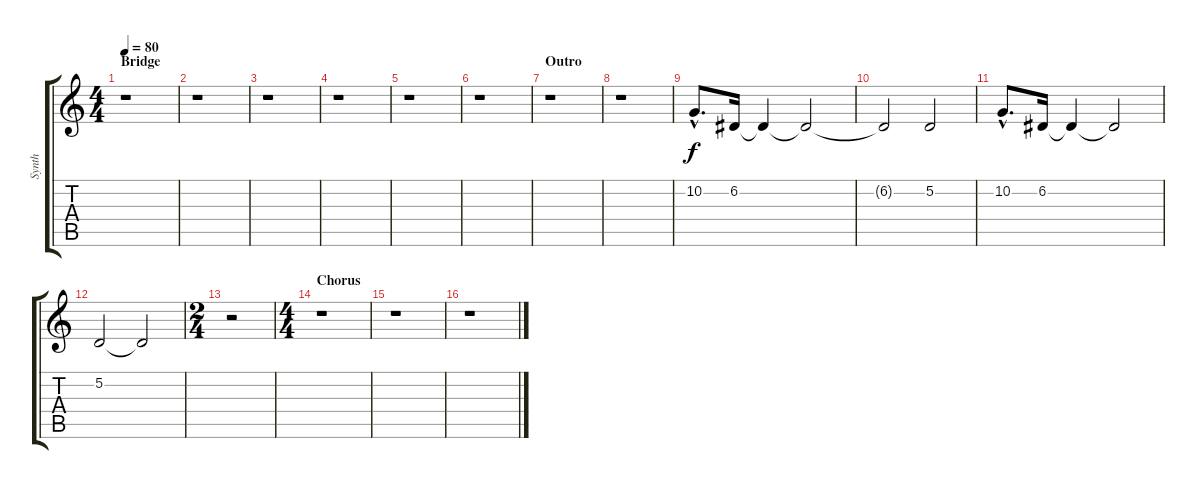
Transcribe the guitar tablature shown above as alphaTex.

\track ("Synth" "Synth") {instrument stringensemble1}
\staff {score tabs}
\tuning (D4 A3 F3 C3 G2 D2) {hide}
\ts (4 4)
\section ("" "Bridge")
\tempo 80
\clef g2
\ks c
r.1{dy f} |
r.1 |
r.1 |
r.1 |
r.1 |
r.1 |
\section ("" "Outro")
r.1 |
r.1 |
10.2{hac}.8{d} 6.2.16 6.2{t}.4 6.2{t}.2 |
6.2{t}.2 5.2.2 |
10.2{hac}.8{d} 6.2.16 6.2{t}.4 6.2{t}.2 |
5.2.2 5.2{t}.2 |
\ts (2 4)
r.2 |
\ts (4 4)
\section ("" "Chorus")
r.1 |
r.1 |
r.1
